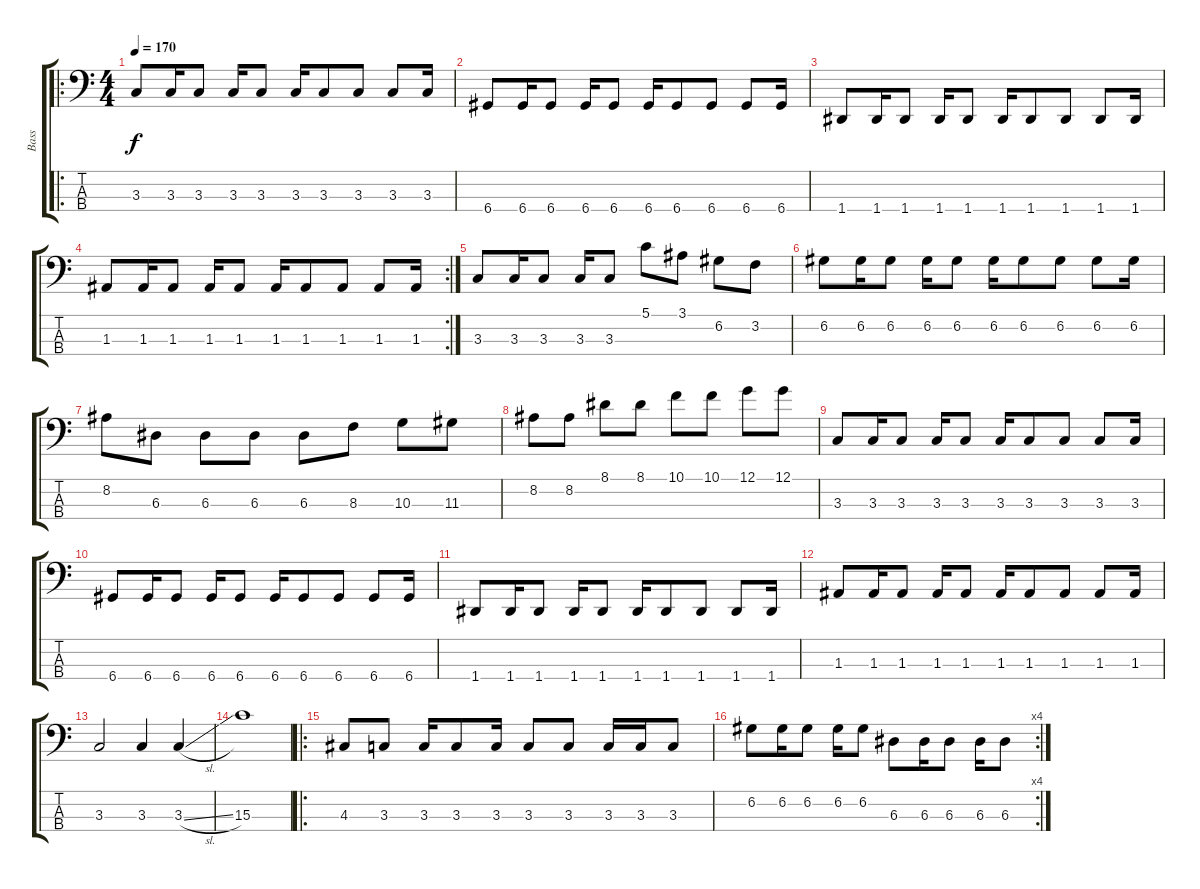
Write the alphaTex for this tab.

\track ("Bass" "Bass") {instrument electricbassfinger}
\staff {score tabs}
\tuning (G2 D2 A1 D1) {hide}
\ro
\ts (4 4)
\tempo 170
\clef f4
\ks c
3.3.8{dy f} 3.3.16 3.3.8 3.3.16 3.3.8 3.3.16 3.3.8 3.3.8 3.3.8 3.3.16 |
6.4.8 6.4.16 6.4.8 6.4.16 6.4.8 6.4.16 6.4.8 6.4.8 6.4.8 6.4.16 |
1.4.8 1.4.16 1.4.8 1.4.16 1.4.8 1.4.16 1.4.8 1.4.8 1.4.8 1.4.16 |
\rc 2
1.3.8 1.3.16 1.3.8 1.3.16 1.3.8 1.3.16 1.3.8 1.3.8 1.3.8 1.3.16 |
3.3.8 3.3.16 3.3.8 3.3.16 3.3.8 5.1.8 3.1.8 6.2.8 3.2.8 |
6.2.8 6.2.16 6.2.8 6.2.16 6.2.8 6.2.16 6.2.8 6.2.8 6.2.8 6.2.16 |
8.2.8 6.3.8 6.3.8 6.3.8 6.3.8 8.3.8 10.3.8 11.3.8 |
8.2.8 8.2.8 8.1.8 8.1.8 10.1.8 10.1.8 12.1.8 12.1.8 |
3.3.8 3.3.16 3.3.8 3.3.16 3.3.8 3.3.16 3.3.8 3.3.8 3.3.8 3.3.16 |
6.4.8 6.4.16 6.4.8 6.4.16 6.4.8 6.4.16 6.4.8 6.4.8 6.4.8 6.4.16 |
1.4.8 1.4.16 1.4.8 1.4.16 1.4.8 1.4.16 1.4.8 1.4.8 1.4.8 1.4.16 |
1.3.8 1.3.16 1.3.8 1.3.16 1.3.8 1.3.16 1.3.8 1.3.8 1.3.8 1.3.16 |
3.3.2 3.3.4 3.3{sl}.4 |
15.3.1 |
\ro
4.3.8 3.3.8 3.3.16 3.3.8 3.3.16 3.3.8 3.3.8 3.3.16 3.3.16 3.3.8 |
\rc 4
6.2.8 6.2.16 6.2.8 6.2.16 6.2.8 6.3.8 6.3.16 6.3.8 6.3.16 6.3.8
